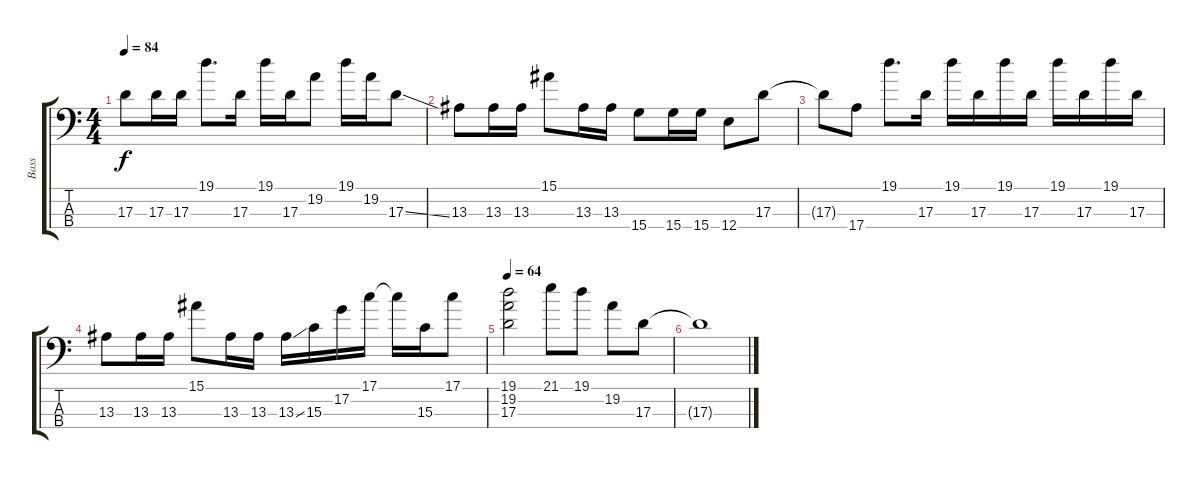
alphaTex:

\track ("Bass" "Bass") {instrument electricbassfinger}
\staff {score tabs}
\tuning (G2 D2 A1 E1) {hide}
\ts (4 4)
\tempo 84
\clef f4
\ks c
17.3.8{dy f} 17.3.16 17.3.16 19.1.8{d} 17.3.16 19.1.16 17.3.16 19.2.8 19.1.16 19.2.16 17.3{ss}.8 |
13.3.8 13.3.16 13.3.16 15.1.8 13.3.16 13.3.16 15.4.8 15.4.16 15.4.16 12.4.8 17.3.8 |
17.3{t}.8 17.4.8 19.1.8{d} 17.3.16 19.1.16 17.3.16 19.1.16 17.3.16 19.1.16 17.3.16 19.1.16 17.3.16 |
13.3.8 13.3.16 13.3.16 15.1.8 13.3.16 13.3.16 13.3{ss}.16 15.3.16 17.2.16 17.1.16 17.1{t}.16 15.3.16 17.1.8 |
\tempo 64
(19.1 19.2 17.3).2 21.1.8 19.1.8 19.2.8 17.3.8 |
17.3{t}.1
